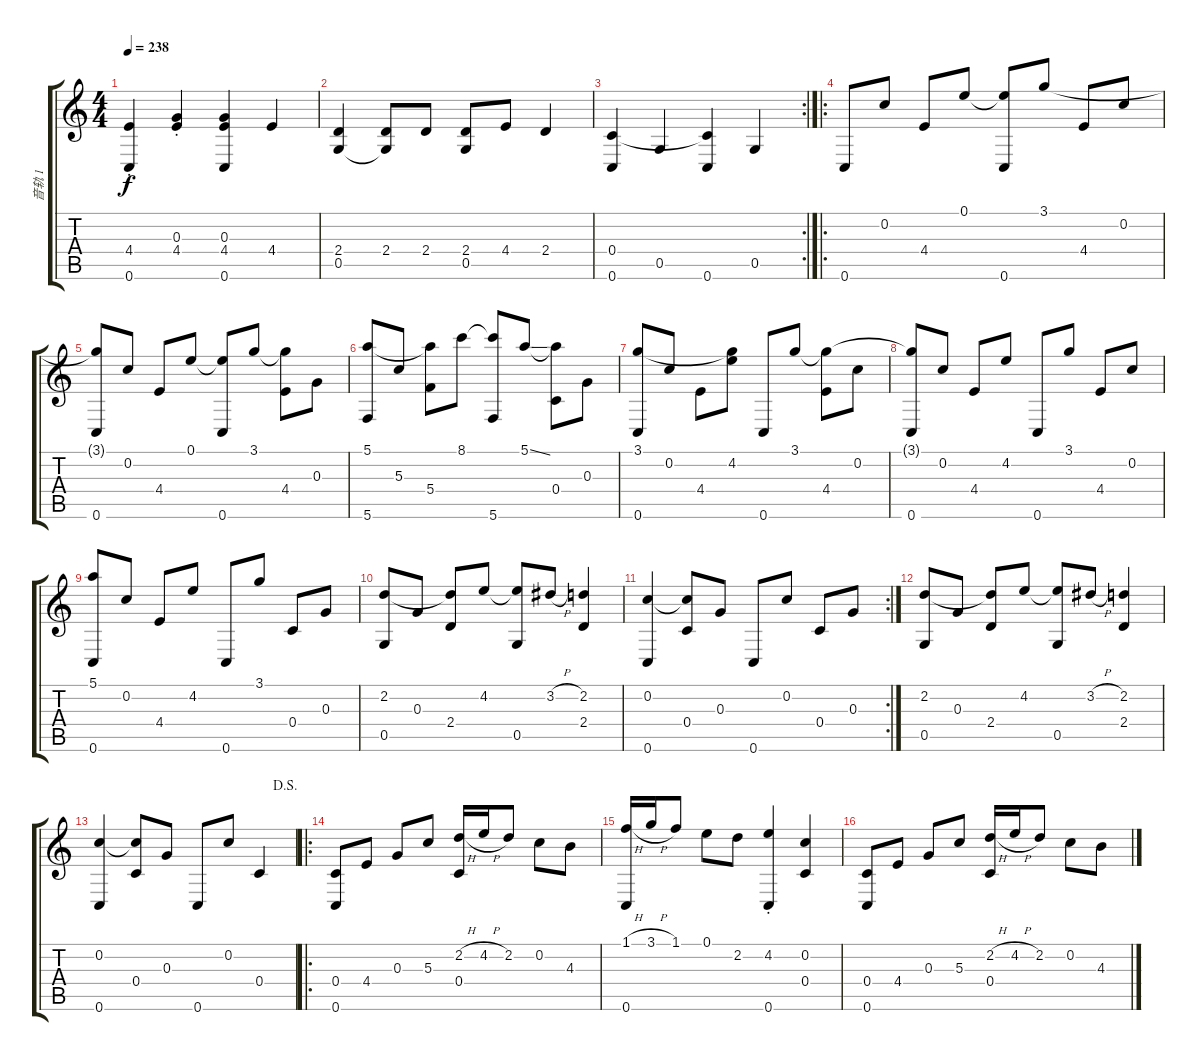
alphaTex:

\track ("音轨 1" "音轨 1") {instrument acousticguitarsteel}
\staff {score tabs}
\tuning (E4 C4 G3 C3 G2 C2) {hide}
\ts (4 4)
\tempo 238
\clef g2
\ks c
(4.4{st} 0.6{st}).4{dy f} (0.3{st} 4.4{st}).4 (0.3 4.4 0.6).4 4.4.4 |
(2.4 0.5).4 (2.4 0.5{t}).8 2.4.8 (2.4 0.5).8 4.4.8 2.4.4 |
\rc 2
(0.4 0.6).4 0.5.4 (0.4{t} 0.6).4 0.5.4 |
\ro
0.6.8 0.2.8 4.4.8 0.1.8 (0.1{t} 0.6).8 3.1.8 4.4.8 0.2.8 |
(3.1{t} 0.6).8 0.2.8 4.4.8 0.1.8 (0.1{t} 0.6).8 3.1.8 (3.1{t} 4.4).8 0.3.8 |
(5.1 5.6).8 5.3.8 (5.1{t} 5.4).8 8.1.8 (8.1{t} 5.6).8 5.1{ss}.8 (5.1{t} 0.4).8 0.3.8 |
(3.1 0.6).8 0.2.8 4.4.8 (3.1{t} 4.2).8 0.6.8 3.1.8 (3.1{t} 4.4).8 0.2.8 |
(3.1{t} 0.6).8 0.2.8 4.4.8 4.2.8 0.6.8 3.1.8 4.4.8 0.2.8 |
(5.1 0.6).8 0.2.8 4.4.8 4.2.8 0.6.8 3.1.8 0.4.8 0.3.8 |
(2.2 0.5).8 0.3.8 (2.2{t} 2.4).8 4.2.8 (4.2{t} 0.5).8 3.2{h}.8 (2.2 2.4).4 |
\rc 2
(0.2 0.6).4 (0.2{t} 0.4).8 0.3.8 0.6.8 0.2.8 0.4.8 0.3.8 |
(2.2 0.5).8 0.3.8 (2.2{t} 2.4).8 4.2.8 (4.2{t} 0.5).8 3.2{h}.8 (2.2 2.4).4 |
\jump dalsegno
(0.2 0.6).4 (0.2{t} 0.4).8 0.3.8 0.6.8 0.2.8 0.4.4 |
\ro
(0.4 0.6).8 4.4.8 0.3.8 5.3.8 (2.2{h} 0.4).16 4.2{h}.16 2.2.8 0.2.8 4.3.8 |
(1.1{h} 0.6).16 3.1{h}.16 1.1.8 0.1.8 2.2.8 (4.2{st} 0.6{st}).4 (0.2 0.4).4 |
(0.4 0.6).8 4.4.8 0.3.8 5.3.8 (2.2{h} 0.4).16 4.2{h}.16 2.2.8 0.2.8 4.3.8
